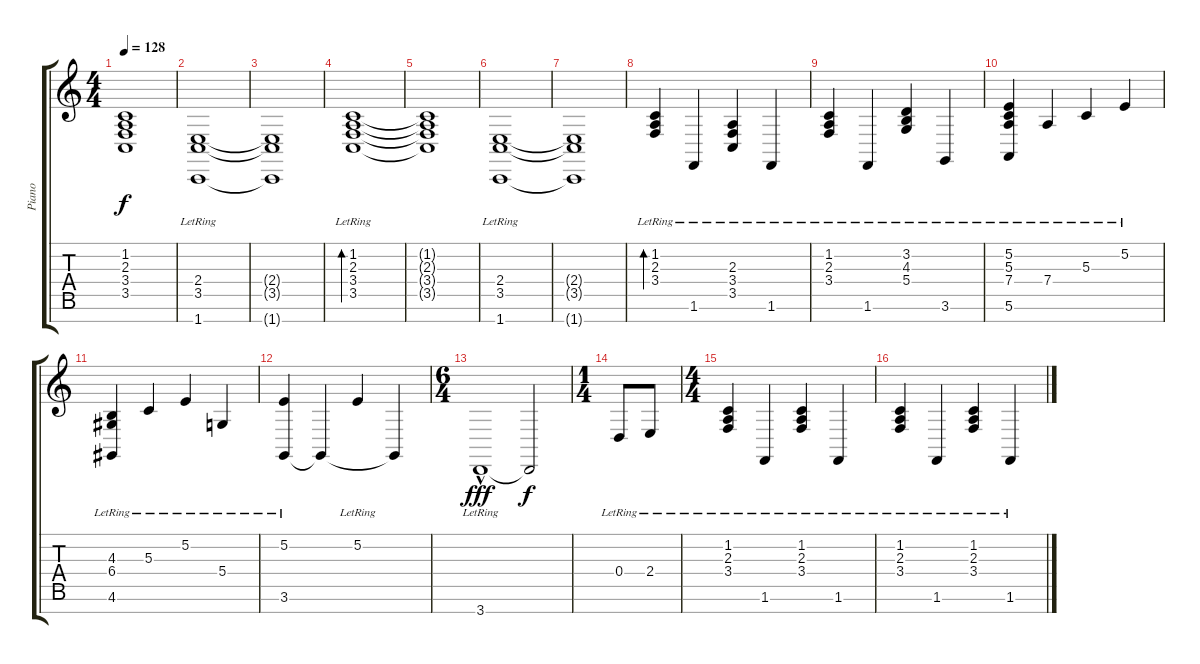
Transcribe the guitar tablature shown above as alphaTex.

\track ("Piano" "Piano") {instrument acousticgrandpiano}
\staff {score tabs}
\tuning (E4 B3 G3 D3 A2 E2 B1) {hide}
\ts (4 4)
\tempo 128
\clef g2
\ks c
(1.2{t} 2.3{t} 3.4{t} 3.5{t}).1{dy f} |
(2.4 3.5 1.7{lr}).1 |
(2.4{t} 3.5{t} 1.7{t}).1 |
(1.2 2.3 3.4{lr} 3.5).1{bd 240} |
(1.2{t} 2.3{t} 3.4{t} 3.5{t}).1 |
(2.4{lr} 3.5 1.7).1 |
(2.4{t} 3.5{t} 1.7{t}).1 |
(1.2{lr} 2.3{lr} 3.4{lr}).4{bd 480} 1.6{lr}.4 (2.3{lr} 3.4{lr} 3.5{lr}).4 1.6{lr}.4 |
(1.2 2.3 3.4{lr}).4 1.6{lr}.4 (3.2 4.3 5.4{lr}).4 3.6{lr}.4 |
(5.2{lr} 5.3{lr} 7.4{lr} 5.6{lr}).4 7.4{lr}.4 5.3{lr}.4 5.2{lr}.4 |
(4.3{lr} 6.4{lr} 4.6{lr}).4 5.3{lr}.4 5.2{lr}.4 5.4{lr}.4 |
(5.2{lr} 3.6).4 3.6{t}.4 5.2{lr}.4 3.6{t}.4 |
\ts (6 4)
3.7{hac lr}.1{dy fff} 3.7{t}.2{dy f} |
\ts (1 4)
0.4{lr}.8 2.4{lr}.8 |
\ts (4 4)
(1.2{lr} 2.3{lr} 3.4{lr}).4 1.6{lr}.4 (1.2{lr} 2.3{lr} 3.4{lr}).4 1.6{lr}.4 |
(1.2{lr} 2.3{lr} 3.4{lr}).4 1.6{lr}.4 (1.2{lr} 2.3{lr} 3.4{lr}).4 1.6{lr}.4
